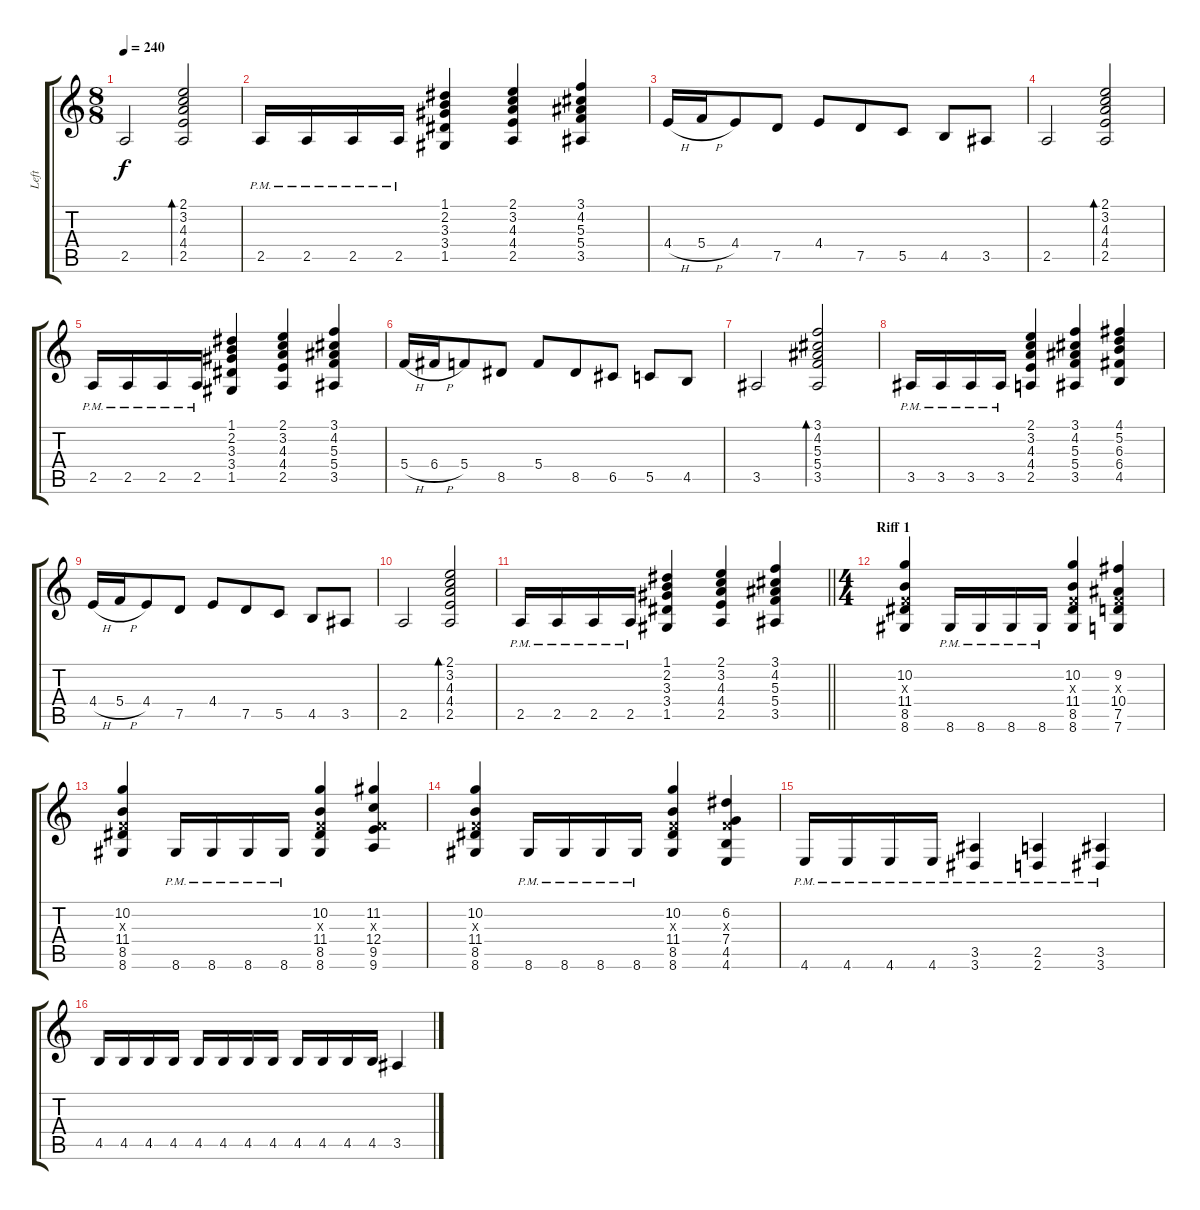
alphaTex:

\track ("Left" "Left") {instrument distortionguitar}
\staff {score tabs}
\tuning (D4 A3 F3 C3 G2 C2) {hide}
\ts (8 8)
\tempo 240
\clef g2
\ks c
2.5.2{dy f} (2.1 3.2 4.3 4.4 2.5).2{bd 60} |
2.5{pm}.16 2.5{pm}.16 2.5{pm}.16 2.5{pm}.16 (1.1 2.2 3.3 3.4 1.5).4 (2.1 3.2 4.3 4.4 2.5).4 (3.1 4.2 5.3 5.4 3.5).4 |
4.4{h}.16 5.4{h}.16 4.4.8 7.5.8 4.4.8 7.5.8 5.5.8 4.5.8 3.5.8 |
2.5.2 (2.1 3.2 4.3 4.4 2.5).2{bd 60} |
2.5{pm}.16 2.5{pm}.16 2.5{pm}.16 2.5{pm}.16 (1.1 2.2 3.3 3.4 1.5).4 (2.1 3.2 4.3 4.4 2.5).4 (3.1 4.2 5.3 5.4 3.5).4 |
5.4{h}.16 6.4{h}.16 5.4.8 8.5.8 5.4.8 8.5.8 6.5.8 5.5.8 4.5.8 |
3.5.2 (3.1 4.2 5.3 5.4 3.5).2{bd 60} |
3.5{pm}.16 3.5{pm}.16 3.5{pm}.16 3.5{pm}.16 (2.1 3.2 4.3 4.4 2.5).4 (3.1 4.2 5.3 5.4 3.5).4 (4.1 5.2 6.3 6.4 4.5).4 |
4.4{h}.16 5.4{h}.16 4.4.8 7.5.8 4.4.8 7.5.8 5.5.8 4.5.8 3.5.8 |
2.5.2 (2.1 3.2 4.3 4.4 2.5).2{bd 60} |
\barLineRight lightlight
2.5{pm}.16 2.5{pm}.16 2.5{pm}.16 2.5{pm}.16 (1.1 2.2 3.3 3.4 1.5).4 (2.1 3.2 4.3 4.4 2.5).4 (3.1 4.2 5.3 5.4 3.5).4 |
\ts (4 4)
\section ("" "Riff 1")
(10.2 0.3{x} 11.4 8.5 8.6).4 8.6{pm}.16 8.6{pm}.16 8.6{pm}.16 8.6{pm}.16 (10.2 0.3{x} 11.4 8.5 8.6).4 (9.2 0.3{x} 10.4 7.5 7.6).4 |
(10.2 0.3{x} 11.4 8.5 8.6).4 8.6{pm}.16 8.6{pm}.16 8.6{pm}.16 8.6{pm}.16 (10.2 0.3{x} 11.4 8.5 8.6).4 (11.2 0.3{x} 12.4 9.5 9.6).4 |
(10.2 0.3{x} 11.4 8.5 8.6).4 8.6{pm}.16 8.6{pm}.16 8.6{pm}.16 8.6{pm}.16 (10.2 0.3{x} 11.4 8.5 8.6).4 (6.2 0.3{x} 7.4 4.5 4.6).4 |
4.6{pm}.16 4.6{pm}.16 4.6{pm}.16 4.6{pm}.16 (3.5{pm} 3.6{pm}).4 (2.5{pm} 2.6{pm}).4 (3.5{pm} 3.6{pm}).4 |
4.5.16 4.5.16 4.5.16 4.5.16 4.5.16 4.5.16 4.5.16 4.5.16 4.5.16 4.5.16 4.5.16 4.5.16 3.5.4
